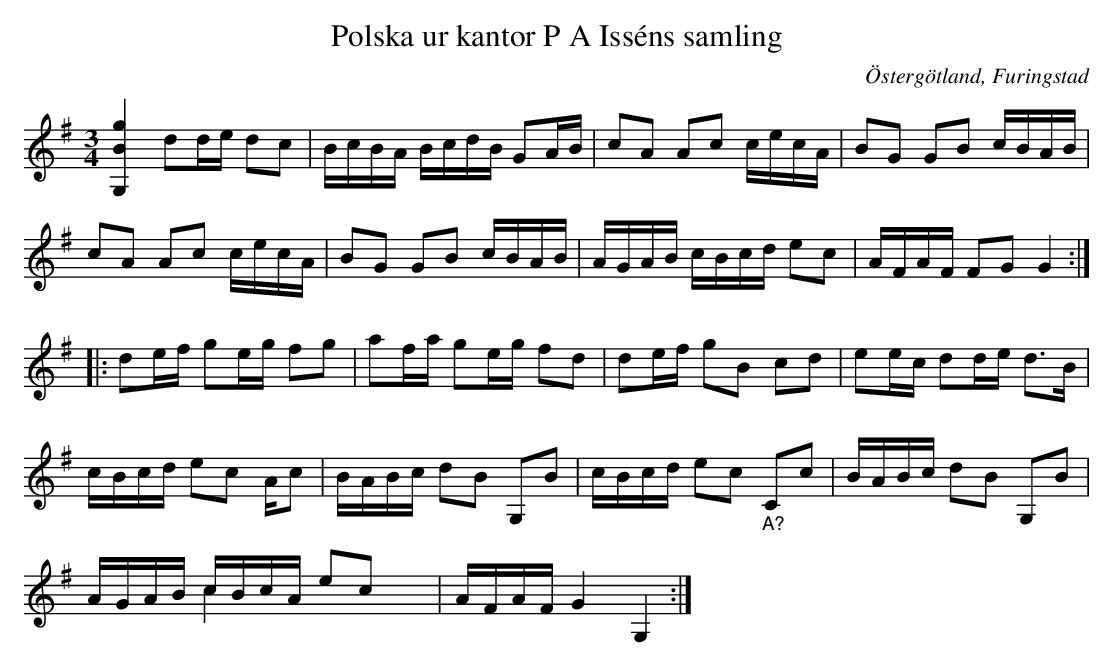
X:1
T:Polska ur kantor P A Isséns samling
O:Östergötland, Furingstad
M:3/4
L:1/16
K:G
[G,Bg]4 d2de d2c2 | BcBA BcdB G2AB | c2A2 A2c2 cecA | B2G2 G2B2 cBAB |
c2A2 A2c2 cecA | B2G2 G2B2 cBAB | AGAB cBcd e2c2 | AFAF F2G2 G4 ::
d2ef g2eg f2g2 | a2fa g2eg f2d2 | d2ef g2B2 c2d2 | e2ec d2de d2>B2 |
cBcd e2c2 Ac2 | BABc d2B2 G,2B2 | cBcd e2c2 "_A?"C2c2 | BABc d2B2 G,2B2 |
AGAB cBcA e2c2 & x4c4x3 x4 | AFAF G4 G,4 :|
